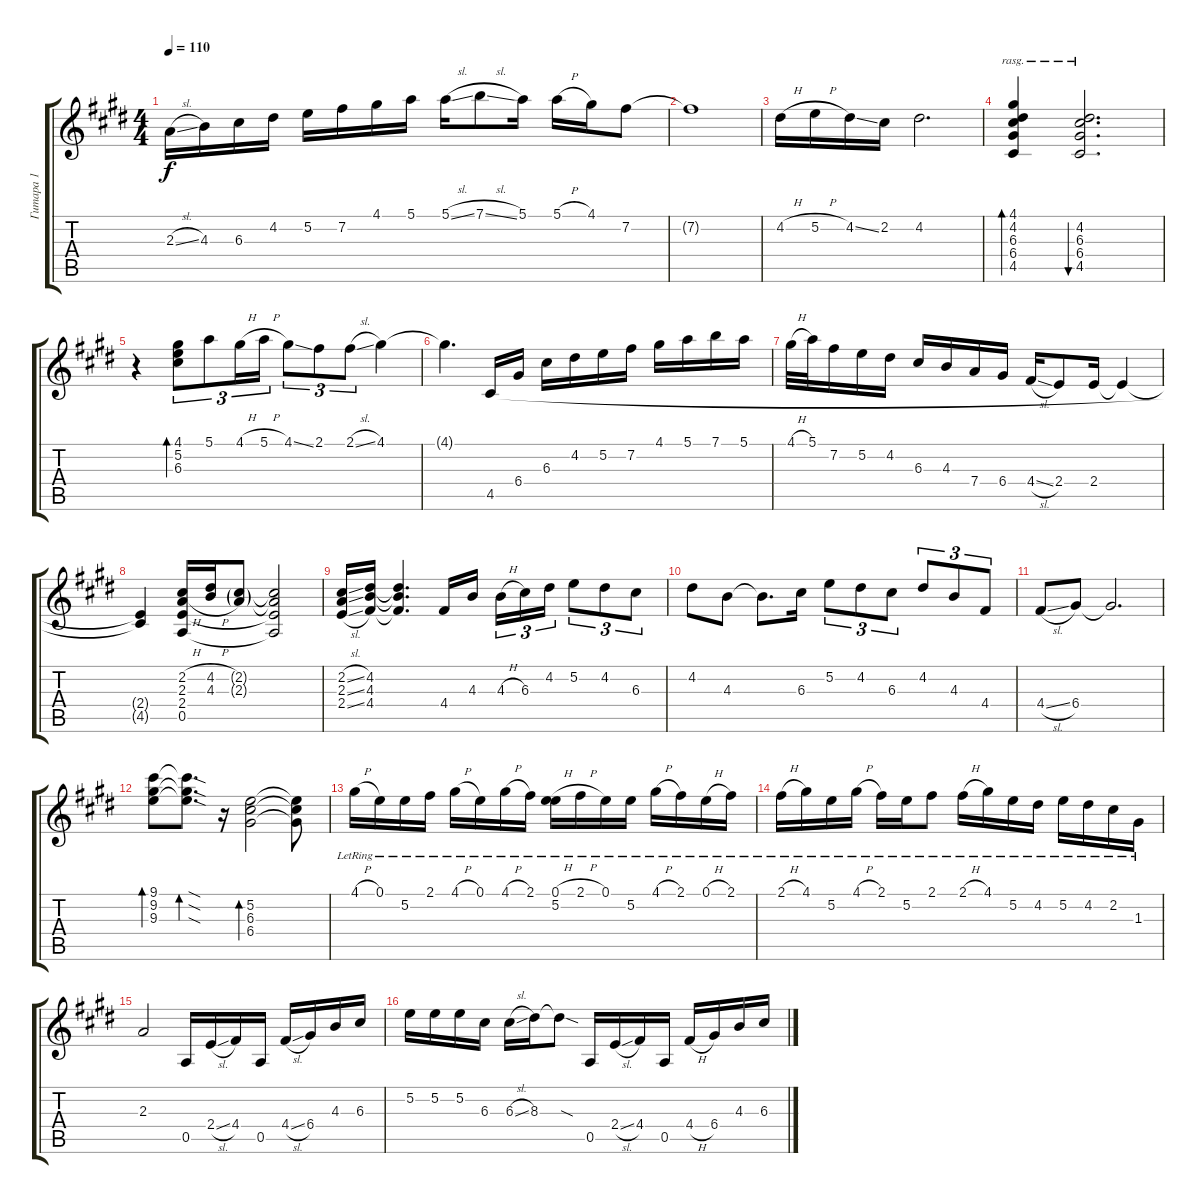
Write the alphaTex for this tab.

\track ("Гитара 1" "Гитара 1") {instrument distortionguitar}
\staff {score tabs}
\tuning (E4 B3 G3 D3 A2 E2) {hide}
\ts (4 4)
\tempo 110
\clef g2
\ks c#minor
2.3{sl}.16{dy f} 4.3.16 6.3.16 4.2.16 5.2.16 7.2.16 4.1.16 5.1.16 5.1{sl}.16 7.1{sl}.8 5.1.16 5.1{h}.16 4.1.16 7.2.8 |
7.2{t}.1 |
4.2{h}.16 5.2{h}.16 4.2{ss}.16 2.2.16 4.2.2{d} |
(4.1 4.2 6.3 6.4 4.5).4{bd 240 rasg ii} (4.2 6.3 6.4 4.5).2{d bu 240 rasg ii} |
r.4 (4.1 5.2 6.3).8{tu (3 2) bd 240} 5.1.8{tu (3 2)} 4.1{h}.16{tu (3 2)} 5.1{h}.16{tu (3 2)} 4.1{ss}.8{tu (3 2)} 2.1.8{tu (3 2)} 2.1{sl}.8{tu (3 2)} 4.1.4 |
4.1{t}.4{d} 4.5.16 6.4.16 6.3.16 4.2.16 5.2.16 7.2.16 4.1.16 5.1.16 7.1.16 5.1.16 |
4.1{h}.32 5.1.32 7.2.16 5.2.16 4.2.16 6.3.16 4.3.16 7.4.16 6.4.16 4.4{sl}.16 2.4.8 2.4.16 2.4{t}.4 |
(2.4{t} 4.5{t}).4 (2.2{h} 2.3{h} 2.4 0.5).16 (4.2{h} 4.3{h}).16 (2.2{g} 2.3{g}).8 (2.2{t} 2.3{t} 2.4{t} 0.5{t}).2 |
(2.2{sl} 2.3{sl} 2.4{sl}).16 (4.2 4.3 4.4).16 (4.2{t} 4.3{t} 4.4{t}).4{d} 4.4.16 4.3.16{beam splitsecondary} 4.3{h}.16{tu (3 2)} 6.3.16{tu (3 2)} 4.2.16{tu (3 2)} 5.2.8{tu (3 2)} 4.2.8{tu (3 2)} 6.3.8{tu (3 2)} |
4.2.8 4.3.8 4.3{t}.8{d} 6.3.16 5.2.8{tu (3 2)} 4.2.8{tu (3 2)} 6.3.8{tu (3 2)} 4.2.8{tu (3 2)} 4.3.8{tu (3 2)} 4.4.8{tu (3 2)} |
4.4{sl}.8 6.4.8 6.4{t}.2{d} |
(9.1 9.2 9.3).8{bd 120} (9.1{sod t} 9.2{sod t} 9.3{sod t}).8{d bd 120} r.16 (5.2 6.3 6.4).2{bd 120} (5.2{t} 6.3{t} 6.4{t}).8 |
4.1{h lr}.16 0.1{lr}.16 5.2{lr}.16 2.1{lr}.16 4.1{h lr}.16 0.1{lr}.16 4.1{h lr}.16 2.1{lr}.16 (0.1{h lr} 5.2{lr}).16 2.1{h lr}.16 0.1{lr}.16 5.2{lr}.16 4.1{h lr}.16 2.1{lr}.16 0.1{h lr}.16 2.1{lr}.16 |
2.1{h lr}.16 4.1{lr}.16 5.2{lr}.16 4.1{h lr}.16 2.1{lr}.16 5.2{lr}.16 2.1{lr}.8 2.1{h lr}.16 4.1{lr}.16 5.2{lr}.16 4.2{lr}.16 5.2{lr}.16 4.2{lr}.16 2.2{lr}.16 1.3{lr}.16 |
2.3.2 0.5.16 2.4{sl}.16 4.4.16 0.5.16 4.4{sl}.16 6.4.16 4.3.16 6.3.16 |
5.2.16 5.2.16 5.2.16 6.3.16 6.3{sl}.16 8.3.16 8.3{sod t}.8 0.5.16 2.4{sl}.16 4.4.16 0.5.16 4.4{h}.16 6.4.16 4.3.16 6.3.16
